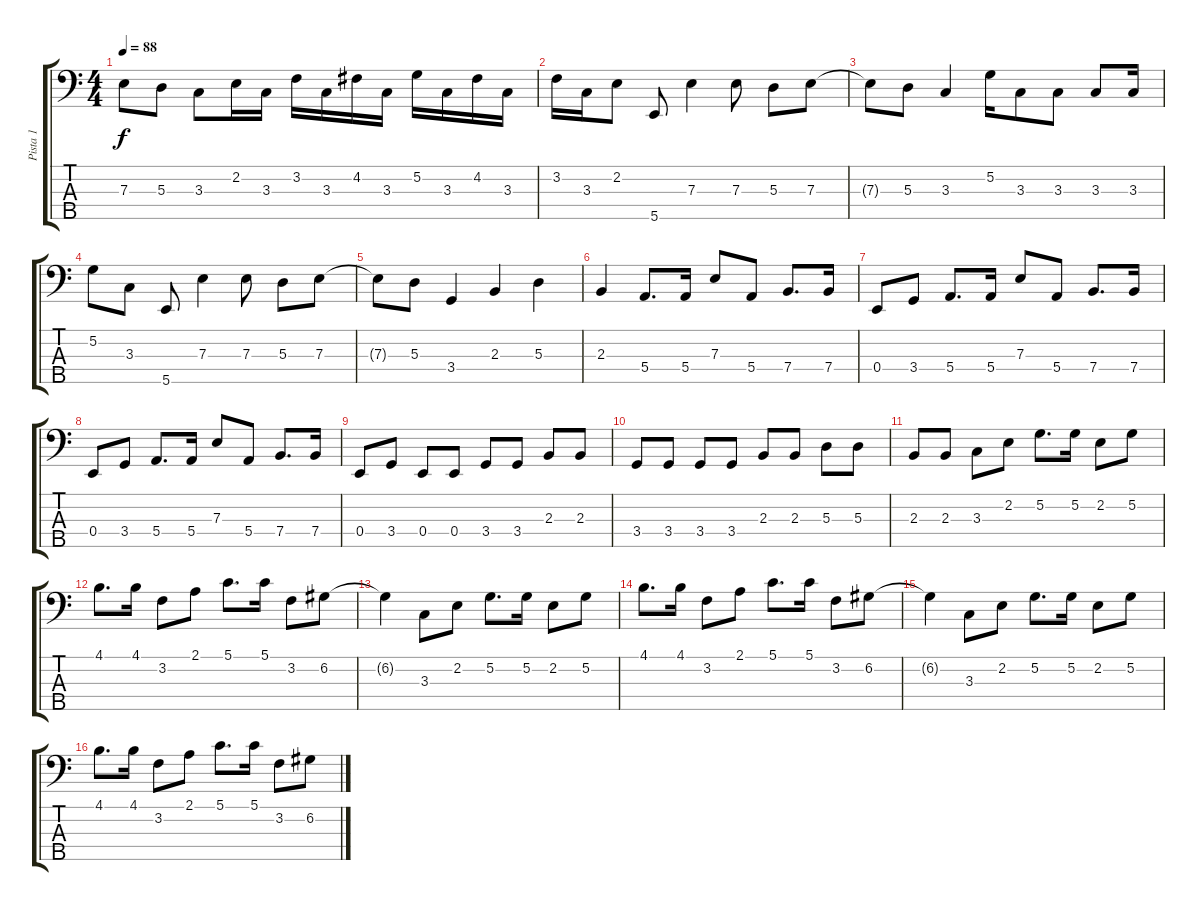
\track ("Pista 1" "Pista 1") {instrument electricbassfinger}
\staff {score tabs}
\tuning (G2 D2 A1 E1 B0) {hide}
\ts (4 4)
\tempo 88
\clef f4
\ks c
7.3{t}.8{dy f} 5.3.8 3.3.8 2.2.16 3.3.16 3.2.16 3.3.16 4.2.16 3.3.16 5.2.16 3.3.16 4.2.16 3.3.16 |
3.2.16 3.3.16 2.2.8 5.5.8 7.3.4 7.3.8 5.3.8 7.3.8 |
7.3{t}.8 5.3.8 3.3.4 5.2.16 3.3.8 3.3.8 3.3.8 3.3.16 |
5.2.8 3.3.8 5.5.8 7.3.4 7.3.8 5.3.8 7.3.8 |
7.3{t}.8 5.3.8 3.4.4 2.3.4 5.3.4 |
2.3.4 5.4.8{d} 5.4.16 7.3.8 5.4.8 7.4.8{d} 7.4.16 |
0.4.8 3.4.8 5.4.8{d} 5.4.16 7.3.8 5.4.8 7.4.8{d} 7.4.16 |
0.4.8 3.4.8 5.4.8{d} 5.4.16 7.3.8 5.4.8 7.4.8{d} 7.4.16 |
0.4.8 3.4.8 0.4.8 0.4.8 3.4.8 3.4.8 2.3.8 2.3.8 |
3.4.8 3.4.8 3.4.8 3.4.8 2.3.8 2.3.8 5.3.8 5.3.8 |
2.3.8 2.3.8 3.3.8 2.2.8 5.2.8{d} 5.2.16 2.2.8 5.2.8 |
4.1.8{d} 4.1.16 3.2.8 2.1.8 5.1.8{d} 5.1.16 3.2.8 6.2.8 |
6.2{t}.4 3.3.8 2.2.8 5.2.8{d} 5.2.16 2.2.8 5.2.8 |
4.1.8{d} 4.1.16 3.2.8 2.1.8 5.1.8{d} 5.1.16 3.2.8 6.2.8 |
6.2{t}.4 3.3.8 2.2.8 5.2.8{d} 5.2.16 2.2.8 5.2.8 |
4.1.8{d} 4.1.16 3.2.8 2.1.8 5.1.8{d} 5.1.16 3.2.8 6.2.8
